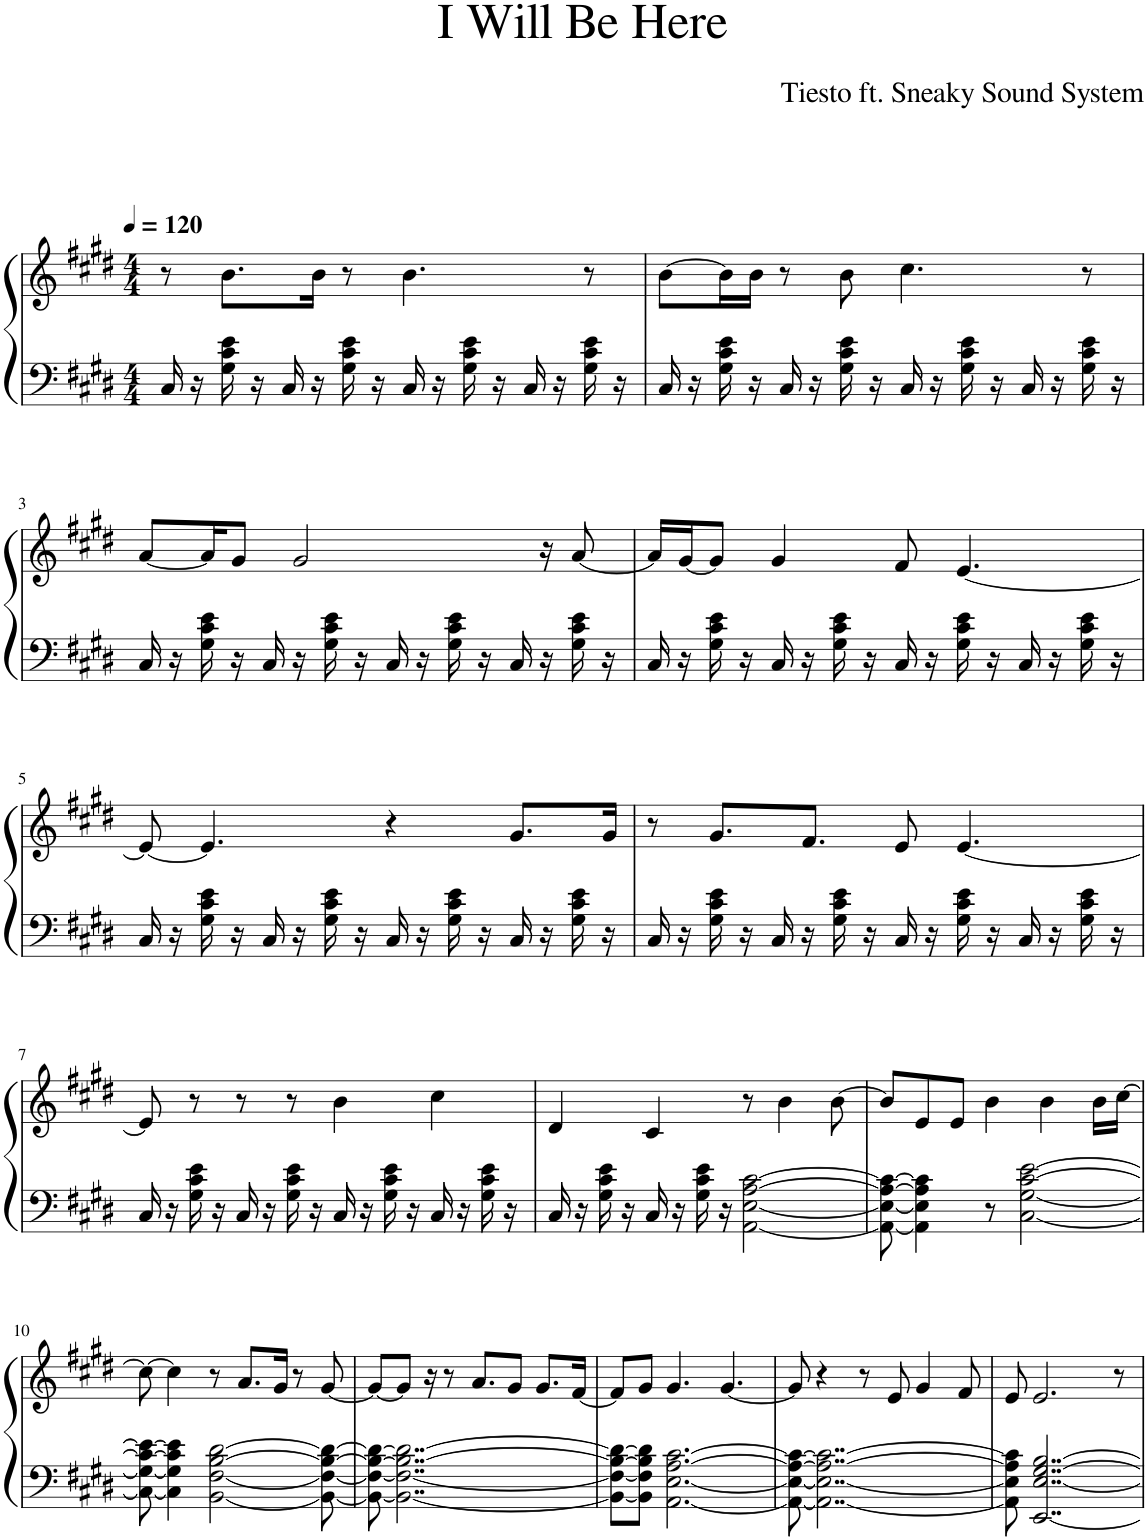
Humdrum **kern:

**kern	**kern
*part1	*part1
*staff2	*staff1
*I"Akordeón	*
*clefF4	*clefG2
*k[f#c#g#d#]	*k[f#c#g#d#]
*M4/4	*M4/4
*MM120	*MM120
=1	=1
16C#/	8r
16r	.
16G#\ 16c#\ 16e\	8.b\L
16r	.
16C#/	.
16r	16b\Jk
16G#\ 16c#\ 16e\	8r
16r	.
16C#/	4.b\
16r	.
16G#\ 16c#\ 16e\	.
16r	.
16C#/	.
16r	.
16G#\ 16c#\ 16e\	8r
16r	.
=2	=2
16C#/	[8b\L
16r	.
16G#\ 16c#\ 16e\	16b\L]
16r	16b\JJ
16C#/	8r
16r	.
16G#\ 16c#\ 16e\	8b\
16r	.
16C#/	4.cc#\
16r	.
16G#\ 16c#\ 16e\	.
16r	.
16C#/	.
16r	.
16G#\ 16c#\ 16e\	8r
16r	.
!!LO:LB:g=z
=3	=3
16C#/	[8a/L
16r	.
16G#\ 16c#\ 16e\	16a/K]
16r	8g#/J
16C#/	.
16r	2g#/
16G#\ 16c#\ 16e\	.
16r	.
16C#/	.
16r	.
16G#\ 16c#\ 16e\	.
16r	.
16C#/	.
16r	16r
16G#\ 16c#\ 16e\	[8a/
16r	.
=4	=4
16C#/	16a/LL]
16r	[16g#/J
16G#\ 16c#\ 16e\	8g#/J]
16r	.
16C#/	4g#/
16r	.
16G#\ 16c#\ 16e\	.
16r	.
16C#/	8f#/
16r	.
16G#\ 16c#\ 16e\	[4.e/
16r	.
16C#/	.
16r	.
16G#\ 16c#\ 16e\	.
16r	.
!!LO:LB:g=z
=5	=5
16C#/	8e/_
16r	.
16G#\ 16c#\ 16e\	4.e/]
16r	.
16C#/	.
16r	.
16G#\ 16c#\ 16e\	.
16r	.
16C#/	4r
16r	.
16G#\ 16c#\ 16e\	.
16r	.
16C#/	8.g#/L
16r	.
16G#\ 16c#\ 16e\	.
16r	16g#/Jk
=6	=6
16C#/	8r
16r	.
16G#\ 16c#\ 16e\	8.g#/L
16r	.
16C#/	.
16r	8.f#/J
16G#\ 16c#\ 16e\	.
16r	.
16C#/	8e/
16r	.
16G#\ 16c#\ 16e\	[4.e/
16r	.
16C#/	.
16r	.
16G#\ 16c#\ 16e\	.
16r	.
!!LO:LB:g=z
=7	=7
16C#/	8e/]
16r	.
16G#\ 16c#\ 16e\	8r
16r	.
16C#/	8r
16r	.
16G#\ 16c#\ 16e\	8r
16r	.
16C#/	4b\
16r	.
16G#\ 16c#\ 16e\	.
16r	.
16C#/	4cc#\
16r	.
16G#\ 16c#\ 16e\	.
16r	.
=8	=8
16C#/	4d#/
16r	.
16G#\ 16c#\ 16e\	.
16r	.
16C#/	4c#/
16r	.
16G#\ 16c#\ 16e\	.
16r	.
[2AA\ [2E\ [2A\ [2c#\	8r
.	4b\
.	[8b\
=9	=9
8AA\_ 8E\_ 8A\_ 8c#\_	8b/L]
4AA\] 4E\] 4A\] 4c#\]	8e/
.	8e/J
8r	4b\
[2C#\ [2G#\ [2c#\ [2e\	.
.	4b\
.	16b\LL
.	[16cc#\JJ
!!LO:LB:g=z
=10	=10
8C#\_ 8G#\_ 8c#\_ 8e\_	8cc#\_
4C#\] 4G#\] 4c#\] 4e\]	4cc#\]
[2BB\ [2F#\ [2B\ [2d#\	8r
.	8.a/L
.	16g#/Jk
.	8r
8BB\_ 8F#\_ 8B\_ 8d#\_	[8g#/
=11	=11
8BB\_ 8F#\_ 8B\_ 8d#\_	8g#/L_
2..BB\_ 2..F#\_ 2..B\_ 2..d#\_	8g#/J]
.	16r
.	8r
.	8.a/L
.	8g#/J
.	8.g#/L
.	[16f#/Jk
=12	=12
8BB\_ 8F#\_ 8B\_ 8d#\_L	8f#/L]
8BB\] 8F#\] 8B\] 8d#\]J	8g#/J
[2.AA\ [2.E\ [2.A\ [2.c#\	4.g#/
.	[4.g#/
=13	=13
8AA\_ 8E\_ 8A\_ 8c#\_	8g#/]
2..AA\_ 2..E\_ 2..A\_ 2..c#\_	4r
.	8r
.	8e/
.	4g#/
.	8f#/
=14	=14
8AA\] 8E\] 8A\] 8c#\]	8e/
[2..EE/ [2..E/ [2..G#/ [2..B/	2.e/
.	8r
=	=
*-	*-
